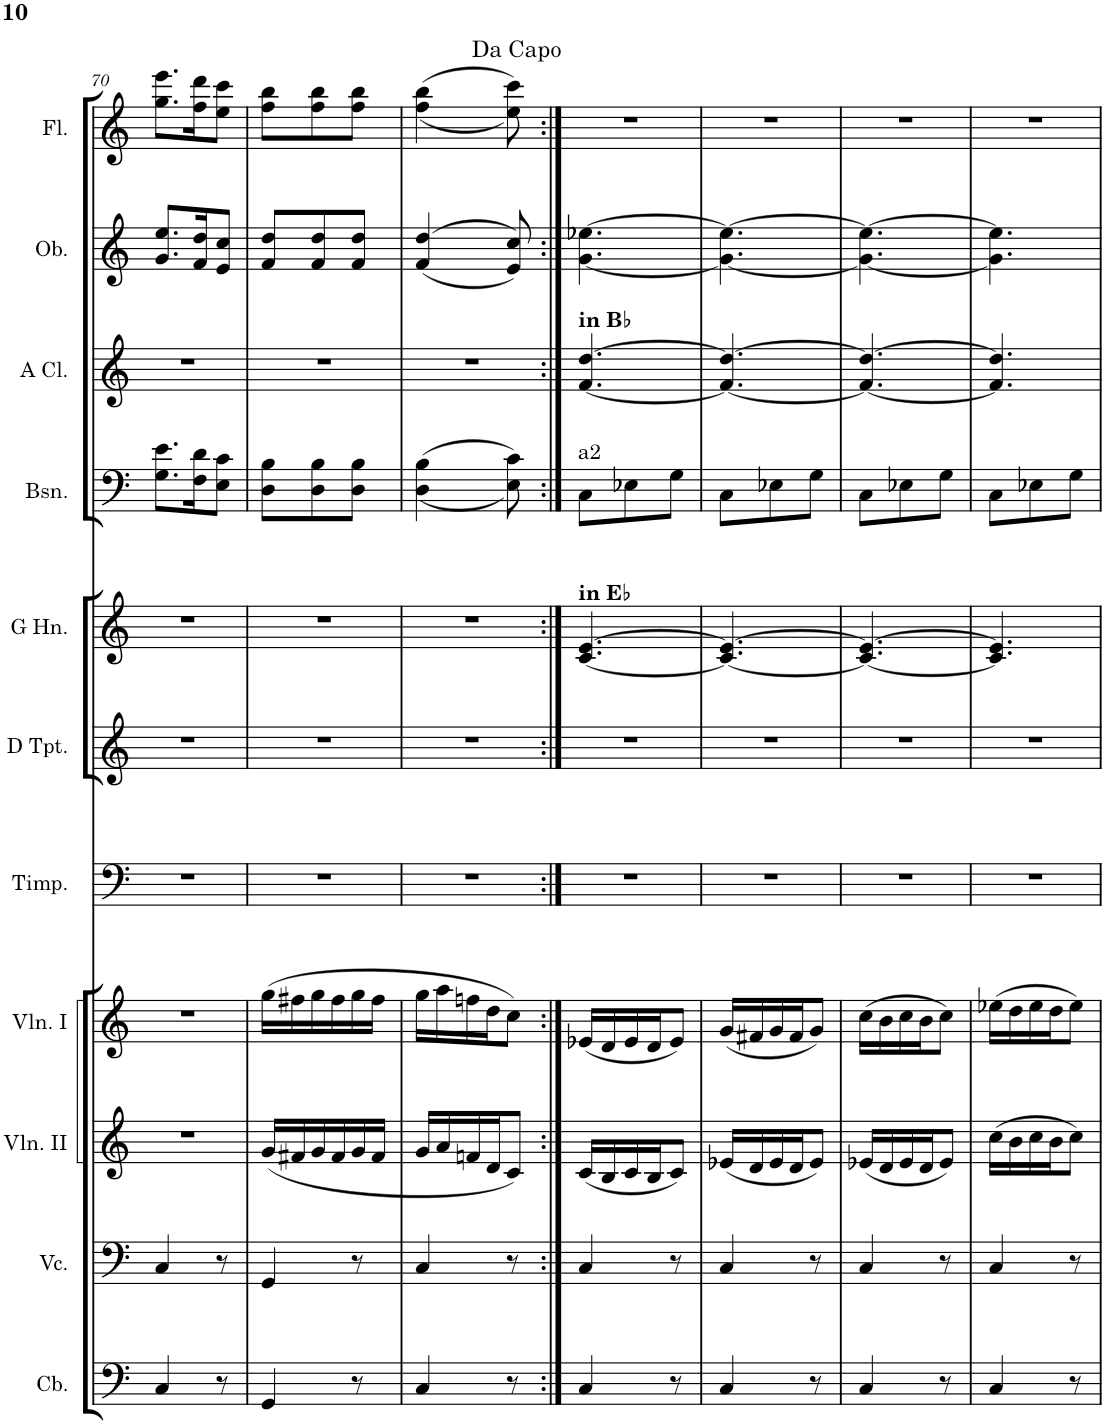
**kern	**kern	**kern	**kern	**kern	**kern	**kern	**kern	**kern	**kern	**kern	**kern
*part12	*part11	*part10	*part9	*part8	*part7	*part6	*part5	*part4	*part3	*part2	*part1
*staff12	*staff11	*staff10	*staff9	*staff8	*staff7	*staff6	*staff5	*staff4	*staff3	*staff2	*staff1
*I"Contrabasses	*I"Violoncellos	*I"Violins II	*I"Violins I	*I"Timpani	*I"Trumpets in D	*I"Horns in D	*I"Bassoons	*I"Clarinets in A	*I"Oboes	*I"Flutes	*I"Piccolo
*I'Cb.	*I'Vc.	*I'Vln. II	*I'Vln. I	*I'Timp.	*	*	*I'Bsn.	*	*I'Ob.	*I'Fl.	*I'Picc.
!!LO:PB:g=z
*clefF4	*clefF4	*clefG2	*clefG2	*clefF4	*clefG2	*clefG2	*clefF4	*clefG2	*clefG2	*clefG2	*clefG2
*Trd7c12	*	*	*	*	*Trd-1c-2	*Trd3c5	*	*Trd2c3	*	*	*Trd-7c-12
*k[]	*k[]	*k[]	*k[]	*k[]	*k[]	*k[]	*k[]	*k[]	*k[]	*k[]	*k[]
*M3/8	*M3/8	*M3/8	*M3/8	*M3/8	*M3/8	*M3/8	*M3/8	*M3/8	*M3/8	*M3/8	*M3/8
=70	=70	=70	=70	=70	=70	=70	=70	=70	=70	=70	=70
4C/	4C/	4.r	4.r	4.r	4.r	4.r	8.G\ 8.e\L	4.r	8.g/ 8.ee/L	8.gg\ 8.eee\L	4.r
.	.	.	.	.	.	.	16F\ 16d\K	.	16f/ 16dd/K	16ff\ 16ddd\K	.
8r	8r	.	.	.	.	.	8E\ 8c\J	.	8e/ 8cc/J	8ee\ 8ccc\J	.
=71	=71	=71	=71	=71	=71	=71	=71	=71	=71	=71	=71
4GG/	4GG/	(16g/LL	(16gg\LL	4.r	4.r	4.r	8D\ 8B\L	4.r	8f/ 8dd/L	8ff\ 8bb\L	4.r
.	.	16f#X/	16ff#X\	.	.	.	.	.	.	.	.
.	.	16g/	16gg\	.	.	.	8D\ 8B\	.	8f/ 8dd/	8ff\ 8bb\	.
.	.	16f#/	16ff#\	.	.	.	.	.	.	.	.
8r	8r	16g/	16gg\	.	.	.	8D\ 8B\J	.	8f/ 8dd/J	8ff\ 8bb\J	.
.	.	16f#/JJ	16ff#\JJ	.	.	.	.	.	.	.	.
=72	=72	=72	=72	=72	=72	=72	=72	=72	=72	=72	=72
4C/	4C/	16g/LL	16gg\LL	4.r	4.r	4.r	(<(4D\ 4B\	4.r	(>(4f/ 4dd/	(<(4ff\ 4bb\	4.r
.	.	16a/	16aa\	.	.	.	.	.	.	.	.
.	.	16fn/	16ffn\	.	.	.	.	.	.	.	.
.	.	16d/J	16dd\J	.	.	.	.	.	.	.	.
8r	8r	8c/J)	8cc\J)	.	.	.	8E\ 8c\))	.	8e/ 8cc/))	8ee\ 8ccc\))	.
=73:|!	=73:|!	=73:|!	=73:|!	=73:|!	=73:|!	=73:|!	=73:|!	=73:|!	=73:|!	=73:|!	=73:|!
!	!	!	!	!	!	!	!	!LO:TX:a:B:t=in B♭	!	!	!
!	!	!	!	!	!	!	!LO:TX:a:t=a2	!	!	!	!
!	!	!	!	!	!	!LO:TX:a:B:t=in E♭	!	!	!	!	!
4C/	4C/	(16c/LL	(16e-X/LL	4.r	4.r	[4.c/ [4.e/	8C\L	[4.f/ [4.dd/	[4.g\ [4.ee-X\	4.r	4.r
.	.	16B/	16d/	.	.	.	.	.	.	.	.
.	.	16c/	16e-/	.	.	.	8E-X\	.	.	.	.
.	.	16B/J	16d/J	.	.	.	.	.	.	.	.
8r	8r	8c/J)	8e-/J)	.	.	.	8G\J	.	.	.	.
=74	=74	=74	=74	=74	=74	=74	=74	=74	=74	=74	=74
4C/	4C/	(16e-X/LL	(16g/LL	4.r	4.r	4.c/_ 4.e/_	8C\L	4.f/_ 4.dd/_	4.g\_ 4.ee-\_	4.r	4.r
.	.	16d/	16f#X/	.	.	.	.	.	.	.	.
.	.	16e-/	16g/	.	.	.	8E-X\	.	.	.	.
.	.	16d/J	16f#/J	.	.	.	.	.	.	.	.
8r	8r	8e-/J)	8g/J)	.	.	.	8G\J	.	.	.	.
=75	=75	=75	=75	=75	=75	=75	=75	=75	=75	=75	=75
4C/	4C/	(16e-X/LL	(16cc\LL	4.r	4.r	4.c/_ 4.e/_	8C\L	4.f/_ 4.dd/_	4.g\_ 4.ee-\_	4.r	4.r
.	.	16d/	16b\	.	.	.	.	.	.	.	.
.	.	16e-/	16cc\	.	.	.	8E-X\	.	.	.	.
.	.	16d/J	16b\J	.	.	.	.	.	.	.	.
8r	8r	8e-/J)	8cc\J)	.	.	.	8G\J	.	.	.	.
=76	=76	=76	=76	=76	=76	=76	=76	=76	=76	=76	=76
4C/	4C/	(16cc\LL	(16ee-X\LL	4.r	4.r	4.c/] 4.e/]	8C\L	4.f/] 4.dd/]	4.g\] 4.ee-\]	4.r	4.r
.	.	16b\	16dd\	.	.	.	.	.	.	.	.
.	.	16cc\	16ee-\	.	.	.	8E-X\	.	.	.	.
.	.	16b\J	16dd\J	.	.	.	.	.	.	.	.
8r	8r	8cc\J)	8ee-\J)	.	.	.	8G\J	.	.	.	.
=	=	=	=	=	=	=	=	=	=	=	=
*-	*-	*-	*-	*-	*-	*-	*-	*-	*-	*-	*-
